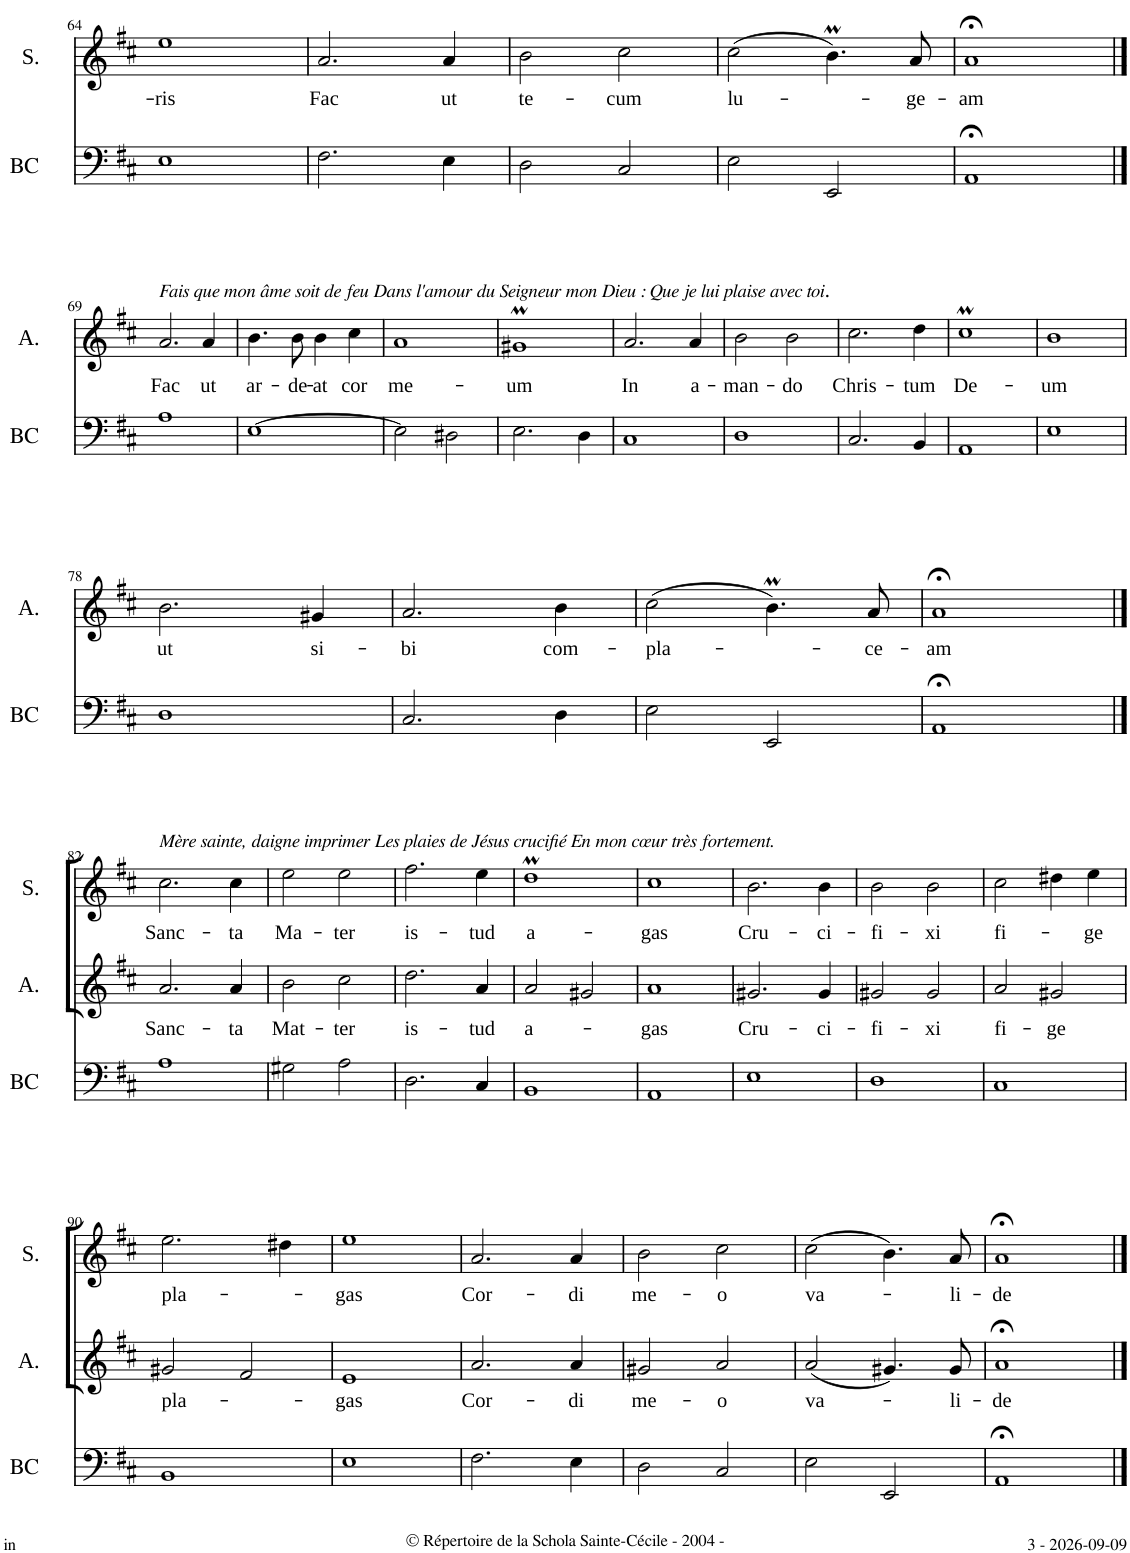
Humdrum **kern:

**kern	**kern	**text	**kern	**text
*part3	*part2	*part2	*part1	*part1
*staff3	*staff2	*staff2	*staff1	*staff1
*I"Basse Continue	*I"Alto	*	*I"Soprano	*
*I'BC	*I'A.	*	*I'S.	*
!!LO:PB:g=z
*clefF4	*clefG2	*	*clefG2	*
*Trd7c12	*	*	*	*
*k[f#c#]	*k[f#c#]	*	*k[f#c#]	*
*M2/2	*M2/2	*	*M2/2	*
=64	=64	=64	=64	=64
!	!	!	!	!LO:LY:b
1E	1r	.	1ee	-ris
=65	=65	=65	=65	=65
!	!	!	!	!LO:LY:b
2.F#\	1r	.	2.a/	Fac
!	!	!	!	!LO:LY:b
4E\	.	.	4a/	ut
=66	=66	=66	=66	=66
!	!	!	!	!LO:LY:b
2D\	1r	.	2b\	te-
!	!	!	!	!LO:LY:b
2C#/	.	.	2cc#\	-cum
=67	=67	=67	=67	=67
!	!	!	!	!LO:LY:b
2E\	1r	.	(2cc#\	lu-
2EE/	.	.	4.bM\)	.
!	!	!	!	!LO:LY:b
.	.	.	8a/	-ge-
=68	=68	=68	=68	=68
!	!	!	!	!LO:LY:b
1AA;<	1r	.	1a;<	-am
!!LO:LB:g=z
==69	==69	==69	==69	==69
!	!LO:TX:a:i:t=Fais que mon âme soit de feu Dans l'amour du Seigneur mon Dieu &colon; Que je lui plaise avec toi	!	!	!
!	!LO:TX:a:t=.	!	!	!
!	!	!LO:LY:b	!	!
*	*	*	*^	*
*	*	*	*	*^	*
1A	2.a/	Fac	2.r	2.ryy	2.ryy	.
!	!	!LO:LY:b	!	!	!	!
.	4a/	ut	4r	4r	4r	.
=70	=70	=70	=70	=70	=70	=70
!	!	!LO:LY:b	!	!	!	!
*	*	*	*v	*v	*v	*
[1E	4.b\	ar-	2r	.
!	!	!LO:LY:b	!	!
.	8b\	-de-	.	.
!	!	!LO:LY:b	!	!
.	4b\	-at	2r	.
!	!	!LO:LY:b	!	!
.	4cc#\	cor	.	.
=71	=71	=71	=71	=71
!	!	!LO:LY:b	!	!
2E\]	1a	me-	1r	.
2D#X\	.	.	.	.
=72	=72	=72	=72	=72
!	!	!LO:LY:b	!	!
2.E\	1g#Xm	-um	1r	.
4D\	.	.	.	.
=73	=73	=73	=73	=73
!	!	!LO:LY:b	!	!
1C#	2.a/	In	1r	.
!	!	!LO:LY:b	!	!
.	4a/	a-	.	.
=74	=74	=74	=74	=74
!	!	!LO:LY:b	!	!
1D	2b\	-man-	1r	.
!	!	!LO:LY:b	!	!
.	2b\	-do	.	.
=75	=75	=75	=75	=75
!	!	!LO:LY:b	!	!
2.C#/	2.cc#\	Chris-	1r	.
!	!	!LO:LY:b	!	!
4BB/	4dd\	-tum	.	.
=76	=76	=76	=76	=76
!	!	!LO:LY:b	!	!
1AA	1cc#m	De-	1r	.
=77	=77	=77	=77	=77
!	!	!LO:LY:b	!	!
1E	1b	-um	1r	.
!!LO:LB:g=z
=78	=78	=78	=78	=78
!	!	!LO:LY:b	!	!
1D	2.b\	ut	1r	.
!	!	!LO:LY:b	!	!
.	4g#X/	si-	.	.
=79	=79	=79	=79	=79
!	!	!LO:LY:b	!	!
2.C#/	2.a/	-bi	1r	.
!	!	!LO:LY:b	!	!
4D\	4b\	com-	.	.
=80	=80	=80	=80	=80
!	!	!LO:LY:b	!	!
2E\	(2cc#\	-pla-	1r	.
2EE/	4.bM\)	.	.	.
!	!	!LO:LY:b	!	!
.	8a/	-ce-	.	.
=81	=81	=81	=81	=81
!	!	!LO:LY:b	!	!
1AA;<	1a;<	-am	1r	.
!!LO:LB:g=z
==82	==82	==82	==82	==82
!	!	!	!LO:TX:a:i:t=Mère sainte, daigne imprimer Les plaies de Jésus crucifié En mon cœur très fortement.	!
!	!	!LO:LY:b	!	!LO:LY:b
1A	2.a/	Sanc-	2.cc#\	Sanc-
!	!	!LO:LY:b	!	!LO:LY:b
.	4a/	-ta	4cc#\	-ta
=83	=83	=83	=83	=83
!	!	!LO:LY:b	!	!LO:LY:b
2G#X\	2b\	Mat-	2ee\	Ma-
!	!	!LO:LY:b	!	!LO:LY:b
2A\	2cc#\	-ter	2ee\	-ter
=84	=84	=84	=84	=84
!	!	!LO:LY:b	!	!LO:LY:b
2.D\	2.dd\	is-	2.ff#\	is-
!	!	!LO:LY:b	!	!LO:LY:b
4C#/	4a/	-tud	4ee\	-tud
=85	=85	=85	=85	=85
!	!	!LO:LY:b	!	!LO:LY:b
1BB	2a/	a-	1ddM	a-
.	2g#X/	.	.	.
=86	=86	=86	=86	=86
!	!	!LO:LY:b	!	!LO:LY:b
1AA	1a	-gas	1cc#	-gas
=87	=87	=87	=87	=87
!	!	!LO:LY:b	!	!LO:LY:b
1E	2.g#X/	Cru-	2.b\	Cru-
!	!	!LO:LY:b	!	!LO:LY:b
.	4g#/	-ci-	4b\	-ci-
=88	=88	=88	=88	=88
!	!	!LO:LY:b	!	!LO:LY:b
1D	2g#X/	-fi-	2b\	-fi-
!	!	!LO:LY:b	!	!LO:LY:b
.	2g#/	-xi	2b\	-xi
=89	=89	=89	=89	=89
!	!	!LO:LY:b	!	!LO:LY:b
1C#	2a/	fi-	2cc#\	fi-
!	!	!LO:LY:b	!	!
.	2g#X/	-ge	4dd#X\	.
!	!	!	!	!LO:LY:b
.	.	.	4ee\	-ge
!!LO:LB:g=z
=90	=90	=90	=90	=90
!	!	!LO:LY:b	!	!LO:LY:b
1BB	2g#X/	pla-	2.ee\	pla-
.	2f#/	.	.	.
.	.	.	4dd#X\	.
=91	=91	=91	=91	=91
!	!	!LO:LY:b	!	!LO:LY:b
1E	1e	-gas	1ee	-gas
=92	=92	=92	=92	=92
!	!	!LO:LY:b	!	!LO:LY:b
2.F#\	2.a/	Cor-	2.a/	Cor-
!	!	!LO:LY:b	!	!LO:LY:b
4E\	4a/	-di	4a/	-di
=93	=93	=93	=93	=93
!	!	!LO:LY:b	!	!LO:LY:b
2D\	2g#X/	me-	2b\	me-
!	!	!LO:LY:b	!	!LO:LY:b
2C#/	2a/	-o	2cc#\	-o
=94	=94	=94	=94	=94
!	!	!LO:LY:b	!	!LO:LY:b
2E\	(2a/	va-	(2cc#\	va-
2EE/	4.g#X/)	.	4.b\)	.
!	!	!LO:LY:b	!	!LO:LY:b
.	8g#/	-li-	8a/	-li-
=95	=95	=95	=95	=95
!	!	!LO:LY:b	!	!LO:LY:b
1AA;<	1a;<	-de	1a;<	-de
==	==	==	==	==
*-	*-	*-	*-	*-
